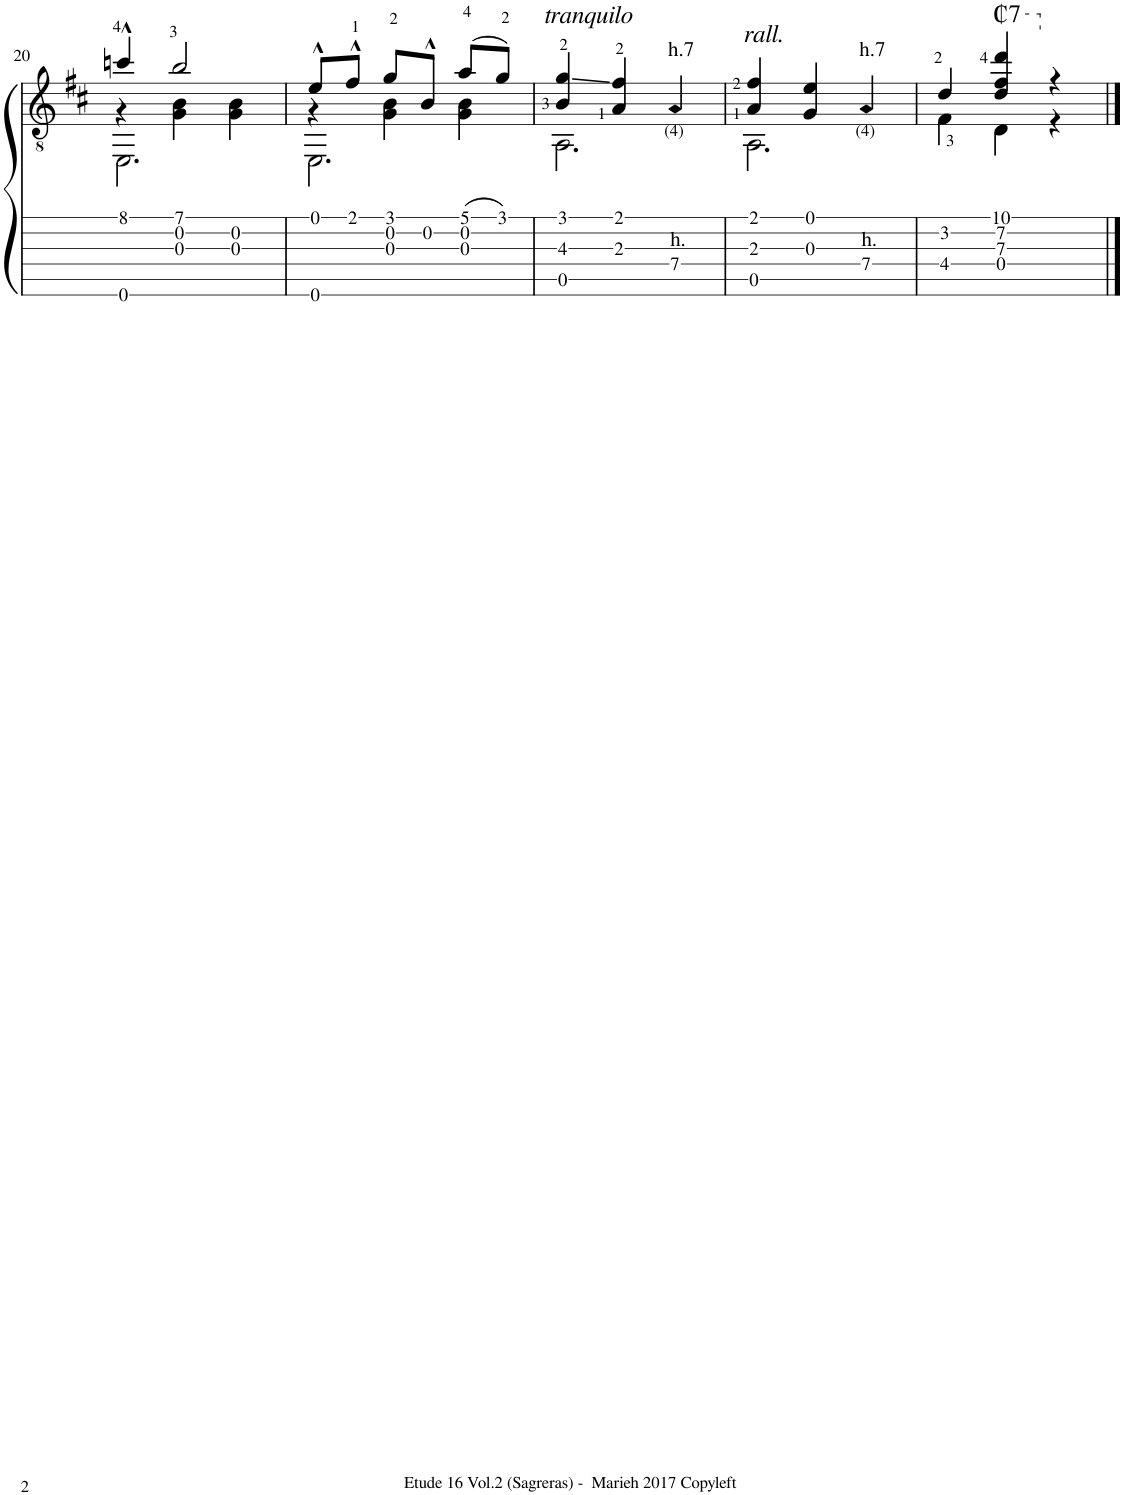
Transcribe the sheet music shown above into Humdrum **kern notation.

**kern	**kern
*part2	*part1
*staff2	*staff1
*I"Guitare classique [Tablature]	*I"Guitare classique
!!LO:PB:g=z
*	*clefGv2
*k[f#c#]	*k[f#c#]
*M3/4	*M3/4
=20	=20
*^	*^
*	*^	*	*^
4ccn	4r	2.EE	4ccn^^/	4r	2.EE\
2b	4G 4B	.	2b/	4G\ 4B\	.
.	4G 4B	.	.	4G\ 4B\	.
=21	=21	=21	=21	=21	=21
8eL	4r	2.EE	8e^^/L	4r	2.EE\
8f#J	.	.	8f#^^/J	.	.
8gL	4G 4B	.	8g/L	4G\ 4B\	.
8BJ	.	.	8B^^/J	.	.
(8aL	4G 4B	.	(8a/L	4G\ 4B\	.
8gJ)	.	.	8g/J)	.	.
*	*v	*v	*	*	*
*	*	*	*v	*v
=22	=22	=22	=22
!	!	!LO:TX:a:i:t=tranquilo	!
4B 4g	2.AA	4B/ 4g/	2.AA\
4A 4f#	.	4A/ 4f#/	.
!	!	!LO:TX:a:t=h.7	!
!LO:TX:a:t=h.	!	!	!
4A	.	4a/	.
=23	=23	=23	=23
!	!	!LO:TX:a:i:t=rall.	!
4A 4f#	2.AA	4A/ 4f#/	2.AA\
4G 4e	.	4G/ 4e/	.
!	!	!LO:TX:a:t=h.7	!
!LO:TX:a:t=h.	!	!	!
4A	.	4a/	.
=24	=24	=24	=24
4d	4F#	4d/	4F#\
!	!	!LO:TX:a:t=₵7	!
4d 4f# 4dd	4D	4d/ 4f#/ 4dd/	4D\
4r	4r	4r	4r
*v	*v	*	*
*	*v	*v
==	==
*-	*-
